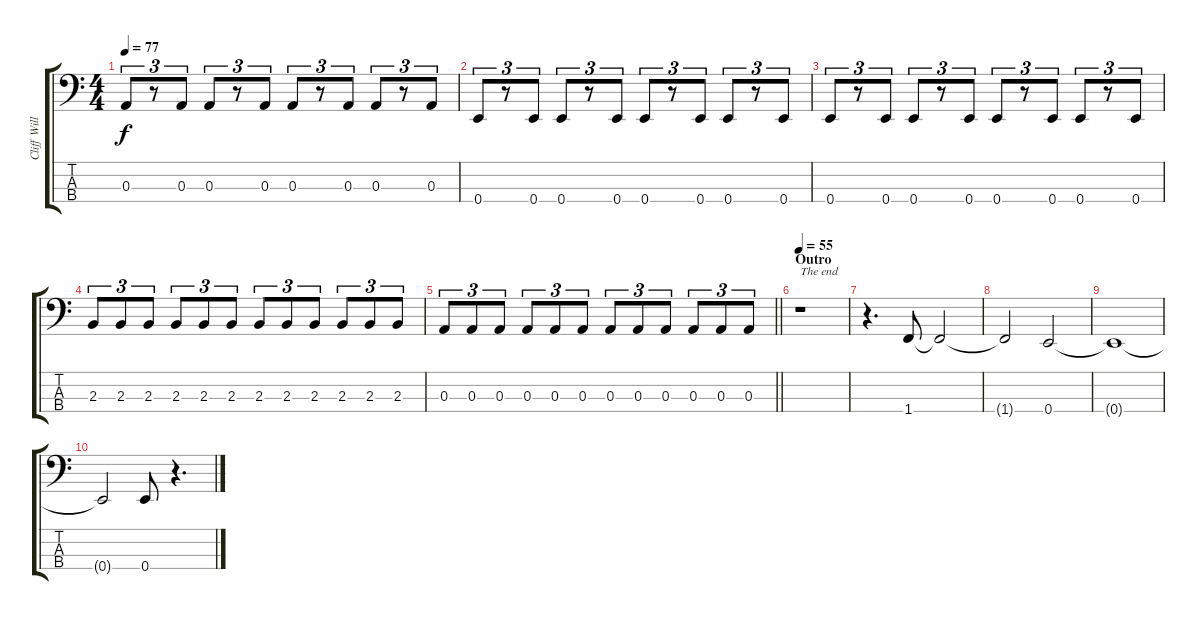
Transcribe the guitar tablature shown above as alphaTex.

\track ("Cliff Williams" "Cliff Will") {instrument electricbassfinger}
\staff {score tabs}
\tuning (G2 D2 A1 E1) {hide}
\ts (4 4)
\tempo 77
\clef f4
\ks c
0.3.8{tu (3 2) dy f} r.8{tu (3 2)} 0.3.8{tu (3 2)} 0.3.8{tu (3 2)} r.8{tu (3 2)} 0.3.8{tu (3 2)} 0.3.8{tu (3 2)} r.8{tu (3 2)} 0.3.8{tu (3 2)} 0.3.8{tu (3 2)} r.8{tu (3 2)} 0.3.8{tu (3 2)} |
0.4.8{tu (3 2)} r.8{tu (3 2)} 0.4.8{tu (3 2)} 0.4.8{tu (3 2)} r.8{tu (3 2)} 0.4.8{tu (3 2)} 0.4.8{tu (3 2)} r.8{tu (3 2)} 0.4.8{tu (3 2)} 0.4.8{tu (3 2)} r.8{tu (3 2)} 0.4.8{tu (3 2)} |
0.4.8{tu (3 2)} r.8{tu (3 2)} 0.4.8{tu (3 2)} 0.4.8{tu (3 2)} r.8{tu (3 2)} 0.4.8{tu (3 2)} 0.4.8{tu (3 2)} r.8{tu (3 2)} 0.4.8{tu (3 2)} 0.4.8{tu (3 2)} r.8{tu (3 2)} 0.4.8{tu (3 2)} |
2.3.8{tu (3 2)} 2.3.8{tu (3 2)} 2.3.8{tu (3 2)} 2.3.8{tu (3 2)} 2.3.8{tu (3 2)} 2.3.8{tu (3 2)} 2.3.8{tu (3 2)} 2.3.8{tu (3 2)} 2.3.8{tu (3 2)} 2.3.8{tu (3 2)} 2.3.8{tu (3 2)} 2.3.8{tu (3 2)} |
\barLineRight lightlight
0.3.8{tu (3 2)} 0.3.8{tu (3 2)} 0.3.8{tu (3 2)} 0.3.8{tu (3 2)} 0.3.8{tu (3 2)} 0.3.8{tu (3 2)} 0.3.8{tu (3 2)} 0.3.8{tu (3 2)} 0.3.8{tu (3 2)} 0.3.8{tu (3 2)} 0.3.8{tu (3 2)} 0.3.8{tu (3 2)} |
\section ("" "Outro")
\tempo 55
r.1{txt "The end"} |
r.4{d} 1.4.8 1.4{t}.2 |
1.4{t}.2 0.4.2 |
0.4{t}.1 |
0.4{t}.2 0.4.8 r.4{d}
